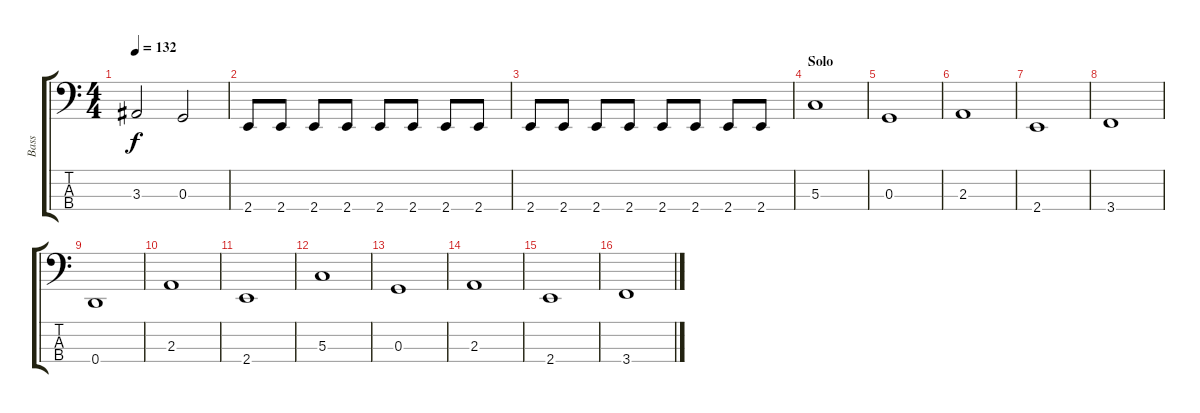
\track ("Bass" "Bass") {instrument electricbassfinger}
\staff {score tabs}
\tuning (F2 C2 G1 D1) {hide}
\ts (4 4)
\tempo 132
\clef f4
\ks c
3.3.2{dy f} 0.3.2 |
2.4.8 2.4.8 2.4.8 2.4.8 2.4.8 2.4.8 2.4.8 2.4.8 |
2.4.8 2.4.8 2.4.8 2.4.8 2.4.8 2.4.8 2.4.8 2.4.8 |
\section ("" "Solo")
5.3.1 |
0.3.1 |
2.3.1 |
2.4.1 |
3.4.1 |
0.4.1 |
2.3.1 |
2.4.1 |
5.3.1 |
0.3.1 |
2.3.1 |
2.4.1 |
3.4.1
